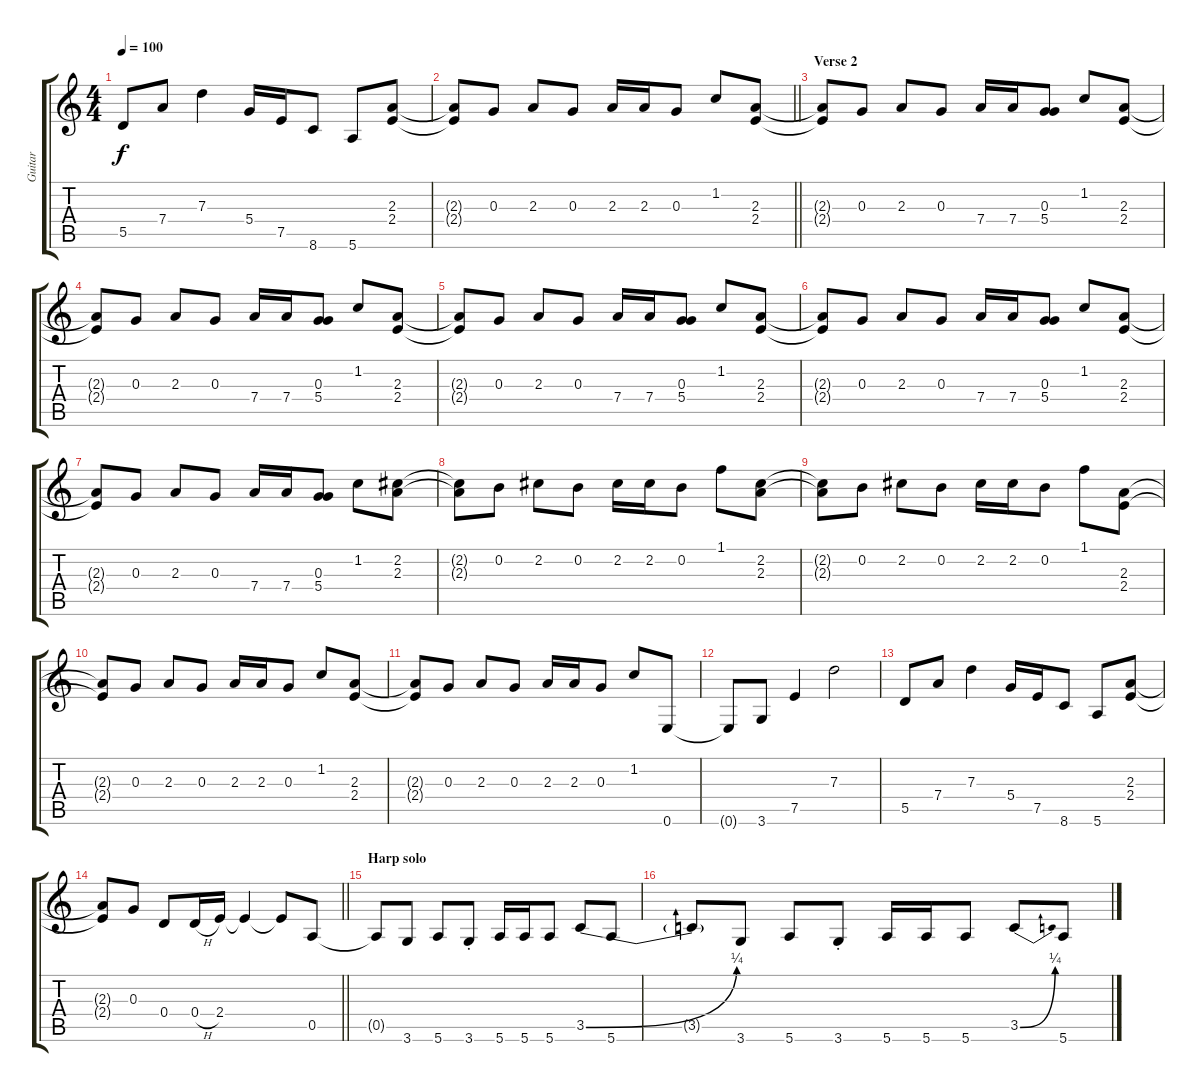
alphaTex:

\track ("Guitar" "Guitar") {instrument overdrivenguitar}
\staff {score tabs}
\tuning (E4 B3 G3 D3 A2 E2) {hide}
\ts (4 4)
\tempo 100
\clef g2
\ks c
5.5.8{dy f} 7.4.8 7.3.4 5.4.16 7.5.16 8.6.8 5.6.8 (2.3 2.4).8 |
\barLineRight lightlight
(2.3{t} 2.4{t}).8 0.3.8 2.3.8 0.3.8 2.3.16 2.3.16 0.3.8 1.2.8 (2.3 2.4).8 |
\section ("" "Verse 2")
(2.3{t} 2.4{t}).8 0.3.8 2.3.8 0.3.8 7.4.16 7.4.16 (0.3 5.4).8 1.2.8 (2.3 2.4).8 |
(2.3{t} 2.4{t}).8 0.3.8 2.3.8 0.3.8 7.4.16 7.4.16 (0.3 5.4).8 1.2.8 (2.3 2.4).8 |
(2.3{t} 2.4{t}).8 0.3.8 2.3.8 0.3.8 7.4.16 7.4.16 (0.3 5.4).8 1.2.8 (2.3 2.4).8 |
(2.3{t} 2.4{t}).8 0.3.8 2.3.8 0.3.8 7.4.16 7.4.16 (0.3 5.4).8 1.2.8 (2.3 2.4).8 |
(2.3{t} 2.4{t}).8 0.3.8 2.3.8 0.3.8 7.4.16 7.4.16 (0.3 5.4).8 1.2.8 (2.2 2.3).8 |
(2.2{t} 2.3{t}).8 0.2.8 2.2.8 0.2.8 2.2.16 2.2.16 0.2.8 1.1.8 (2.2 2.3).8 |
(2.2{t} 2.3{t}).8 0.2.8 2.2.8 0.2.8 2.2.16 2.2.16 0.2.8 1.1.8 (2.3 2.4).8 |
(2.3{t} 2.4{t}).8 0.3.8 2.3.8 0.3.8 2.3.16 2.3.16 0.3.8 1.2.8 (2.3 2.4).8 |
(2.3{t} 2.4{t}).8 0.3.8 2.3.8 0.3.8 2.3.16 2.3.16 0.3.8 1.2.8 0.6.8 |
0.6{t}.8 3.6.8 7.5.4 7.3.2 |
5.5.8 7.4.8 7.3.4 5.4.16 7.5.16 8.6.8 5.6.8 (2.3 2.4).8 |
\barLineRight lightlight
(2.3{t} 2.4{t}).8 0.3.8 0.4.8 0.4{h}.16 2.4.16 2.4{t}.4 2.4{t}.8 0.5.8 |
\section ("" "Harp solo")
0.5{t}.8 3.6.8 5.6.8 3.6{st}.8 5.6.16 5.6.16 5.6.8 3.5{be (bend 0 0 60 1)}.8 5.6.8 |
3.5{t}.8 3.6.8 5.6.8 3.6{st}.8 5.6.16 5.6.16 5.6.8 3.5{be (bend 0 0 60 1)}.8 5.6.8
